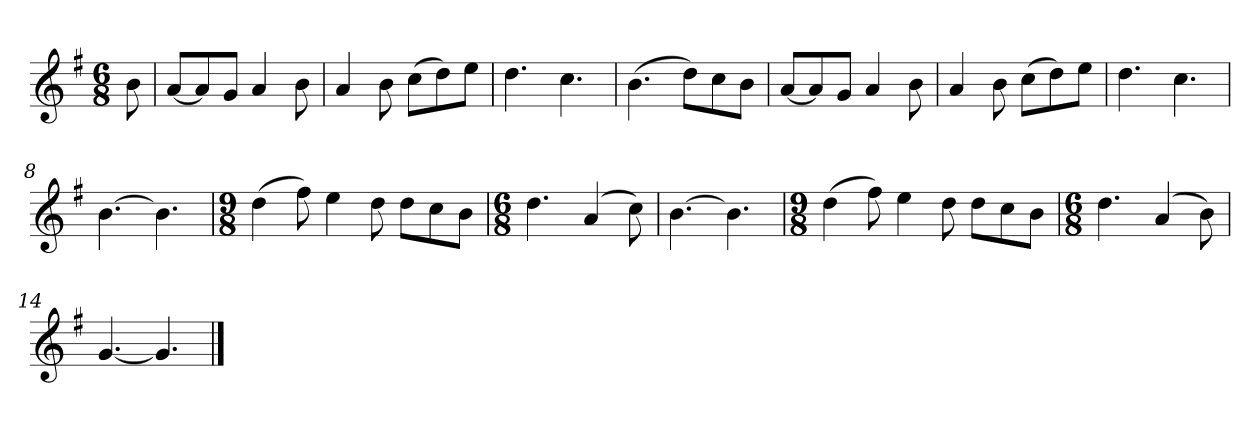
**kern
*part1
*staff1
*k[f#]
*M6/8
*MM120
=
8b
=1
[8aL
8a]
8gJ
4a
8b
=2
4a
8b
(8ccL
8dd)
8eeJ
=3
4.dd
4.cc
=4
(4.b
8ddL)
8cc
8bJ
=5
[8aL
8a]
8gJ
4a
8b
=6
4a
8b
(8ccL
8dd)
8eeJ
=7
4.dd
4.cc
=8
[4.b
4.b]
=9
*M9/8
(4dd
8ff#)
4ee
8dd
8ddL
8cc
8bJ
=10
*M6/8
4.dd
(4a
8cc)
=11
[4.b
4.b]
=12
*M9/8
(4dd
8ff#)
4ee
8dd
8ddL
8cc
8bJ
=13
*M6/8
4.dd
(4a
8b)
=14
[4.g
4.g]
==
*-
